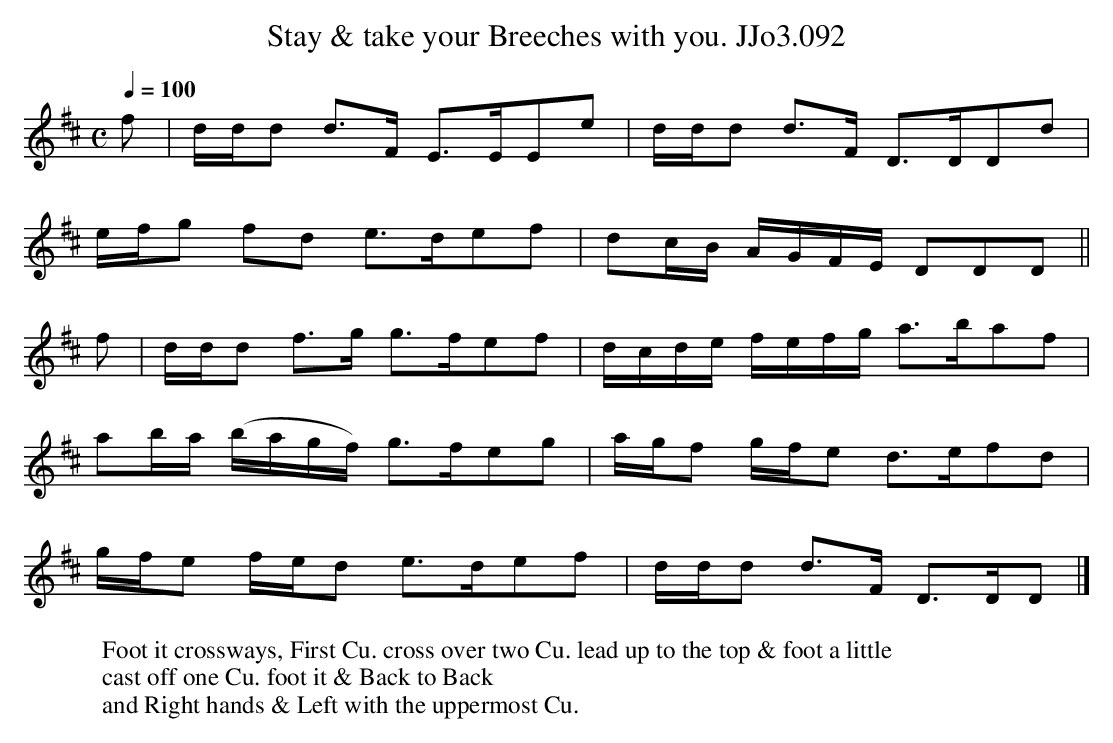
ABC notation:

X:1
T:Stay & take your Breeches with you. JJo3.092
M:C
L:1/8
Q:1/4=100
K:D
f | d/d/d d>F E>EEe | d/d/d d>F D>DDd |
e/f/g fd e>def | dc/B/ A/G/F/E/ DDD ||
f |d/d/d f>g g>fef | d/c/d/e/ f/e/f/g/ a>baf |
ab/a/ (b/a/g/f/) g>feg | a/g/f g/f/e d>efd |
g/f/e f/e/d e>def | d/d/d d>F D>DD |]
W:Foot it crossways, First Cu. cross over two Cu. lead up to the top & foot a little
W:cast off one Cu. foot it & Back to Back
W:and Right hands & Left with the uppermost Cu.
